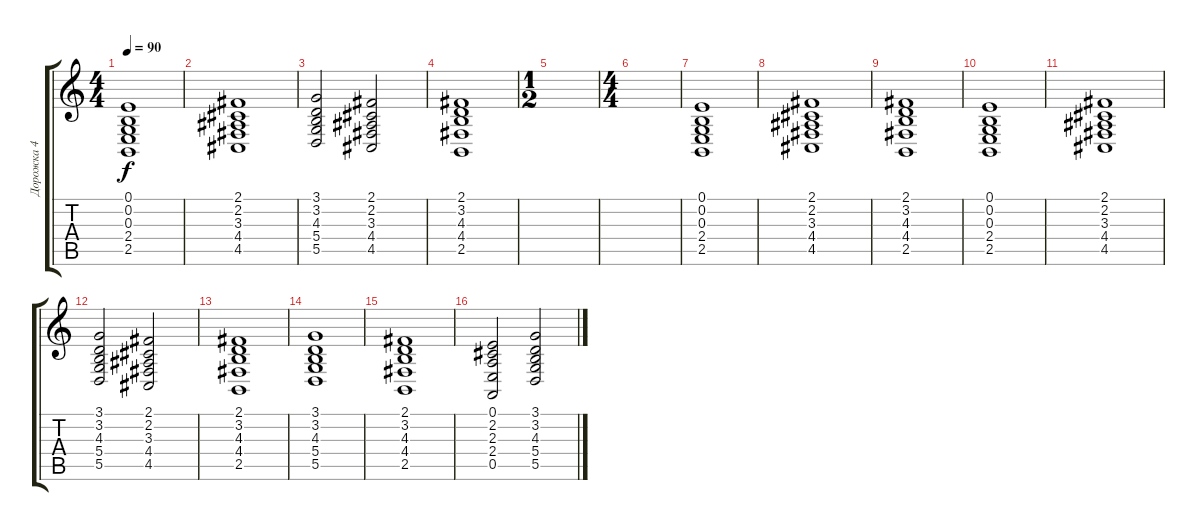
\track ("Дорожка 4" "Дорожка 4") {instrument pad8sweep}
\staff {score tabs}
\tuning (E4 B3 G3 D3 A2 E2) {hide}
\ts (4 4)
\tempo 90
\clef g2
\ks c
(0.1 0.2 0.3 2.4 2.5).1{dy f} |
(2.1 2.2 3.3 4.4 4.5).1 |
(3.1 3.2 4.3 5.4 5.5).2 (2.1 2.2 3.3 4.4 4.5).2 |
(2.1 3.2 4.3 4.4 2.5).1 |
\ts (1 2)
|
\ts (4 4)
|
(0.1 0.2 0.3 2.4 2.5).1 |
(2.1 2.2 3.3 4.4 4.5).1 |
(2.1 3.2 4.3 4.4 2.5).1 |
(0.1 0.2 0.3 2.4 2.5).1 |
(2.1 2.2 3.3 4.4 4.5).1 |
(3.1 3.2 4.3 5.4 5.5).2 (2.1 2.2 3.3 4.4 4.5).2 |
(2.1 3.2 4.3 4.4 2.5).1 |
(3.1 3.2 4.3 5.4 5.5).1 |
(2.1 3.2 4.3 4.4 2.5).1 |
(0.1 2.2 2.3 2.4 0.5).2 (3.1 3.2 4.3 5.4 5.5).2
